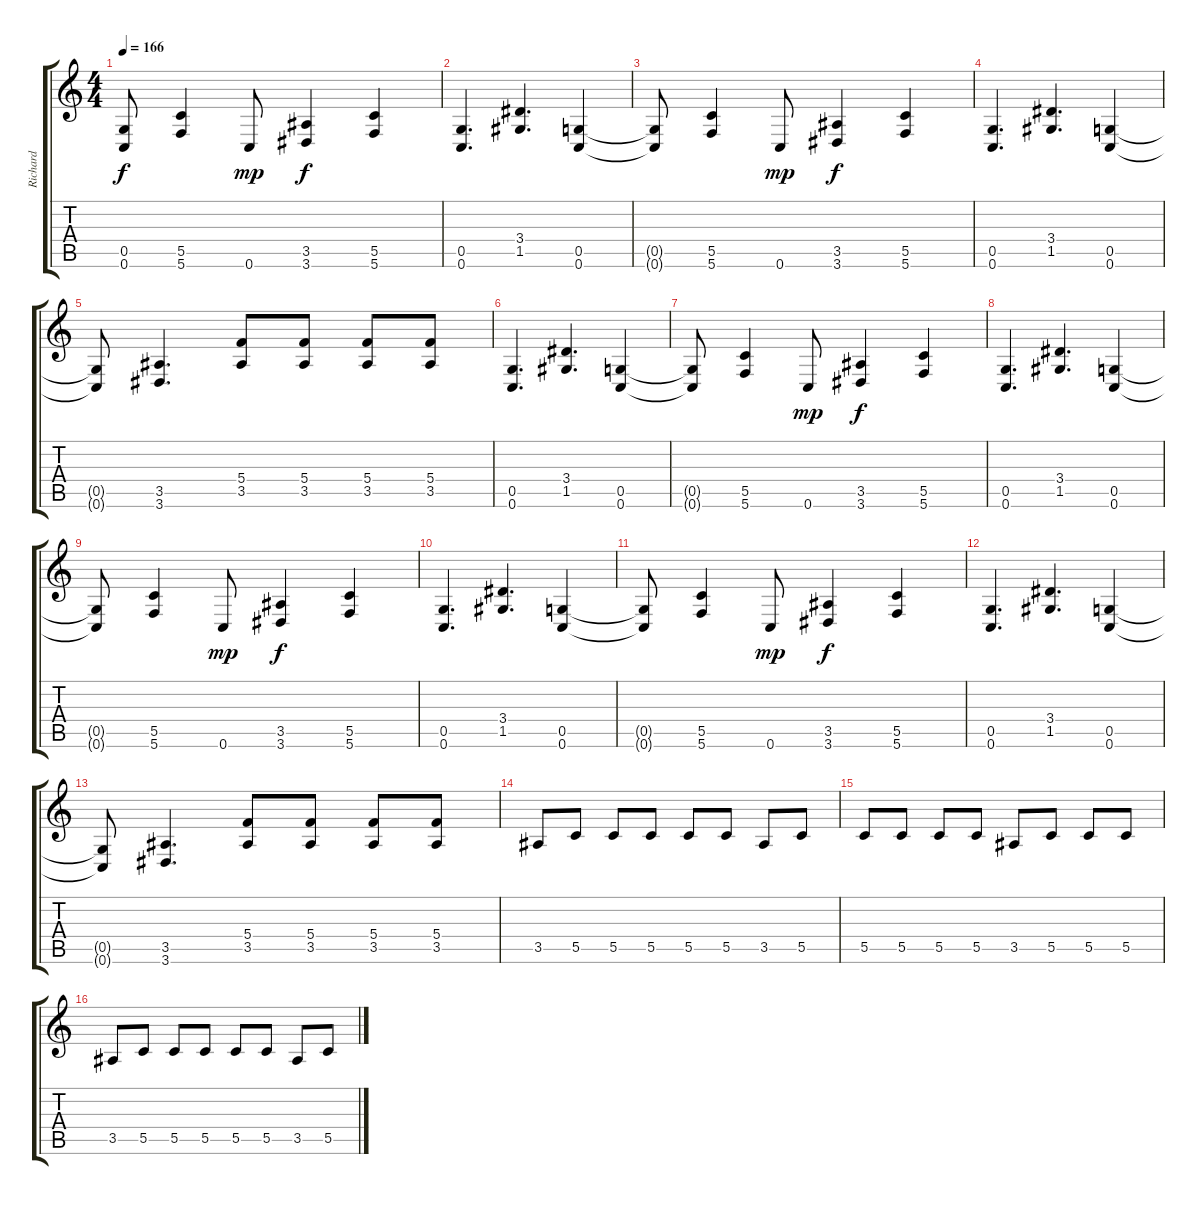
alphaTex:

\track ("Richard" "Richard") {instrument distortionguitar}
\staff {score tabs}
\tuning (D4 A3 F3 C3 G2 C2) {hide}
\ts (4 4)
\tempo 166
\clef g2
\ks c
(0.5{t} 0.6{t}).8{dy f} (5.5 5.6).4 0.6.8{dy mp} (3.5 3.6).4{dy f} (5.5 5.6).4 |
(0.5 0.6).4{d} (3.4 1.5).4{d} (0.5 0.6).4 |
(0.5{t} 0.6{t}).8 (5.5 5.6).4 0.6.8{dy mp} (3.5 3.6).4{dy f} (5.5 5.6).4 |
(0.5 0.6).4{d} (3.4 1.5).4{d} (0.5 0.6).4 |
(0.5{t} 0.6{t}).8 (3.5 3.6).4{d} (5.4 3.5).8 (5.4 3.5).8 (5.4 3.5).8 (5.4 3.5).8 |
(0.5 0.6).4{d} (3.4 1.5).4{d} (0.5 0.6).4 |
(0.5{t} 0.6{t}).8 (5.5 5.6).4 0.6.8{dy mp} (3.5 3.6).4{dy f} (5.5 5.6).4 |
(0.5 0.6).4{d} (3.4 1.5).4{d} (0.5 0.6).4 |
(0.5{t} 0.6{t}).8 (5.5 5.6).4 0.6.8{dy mp} (3.5 3.6).4{dy f} (5.5 5.6).4 |
(0.5 0.6).4{d} (3.4 1.5).4{d} (0.5 0.6).4 |
(0.5{t} 0.6{t}).8 (5.5 5.6).4 0.6.8{dy mp} (3.5 3.6).4{dy f} (5.5 5.6).4 |
(0.5 0.6).4{d} (3.4 1.5).4{d} (0.5 0.6).4 |
(0.5{t} 0.6{t}).8 (3.5 3.6).4{d} (5.4 3.5).8 (5.4 3.5).8 (5.4 3.5).8 (5.4 3.5).8 |
3.5.8 5.5.8 5.5.8 5.5.8 5.5.8 5.5.8 3.5.8 5.5.8 |
5.5.8 5.5.8 5.5.8 5.5.8 3.5.8 5.5.8 5.5.8 5.5.8 |
3.5.8 5.5.8 5.5.8 5.5.8 5.5.8 5.5.8 3.5.8 5.5.8
